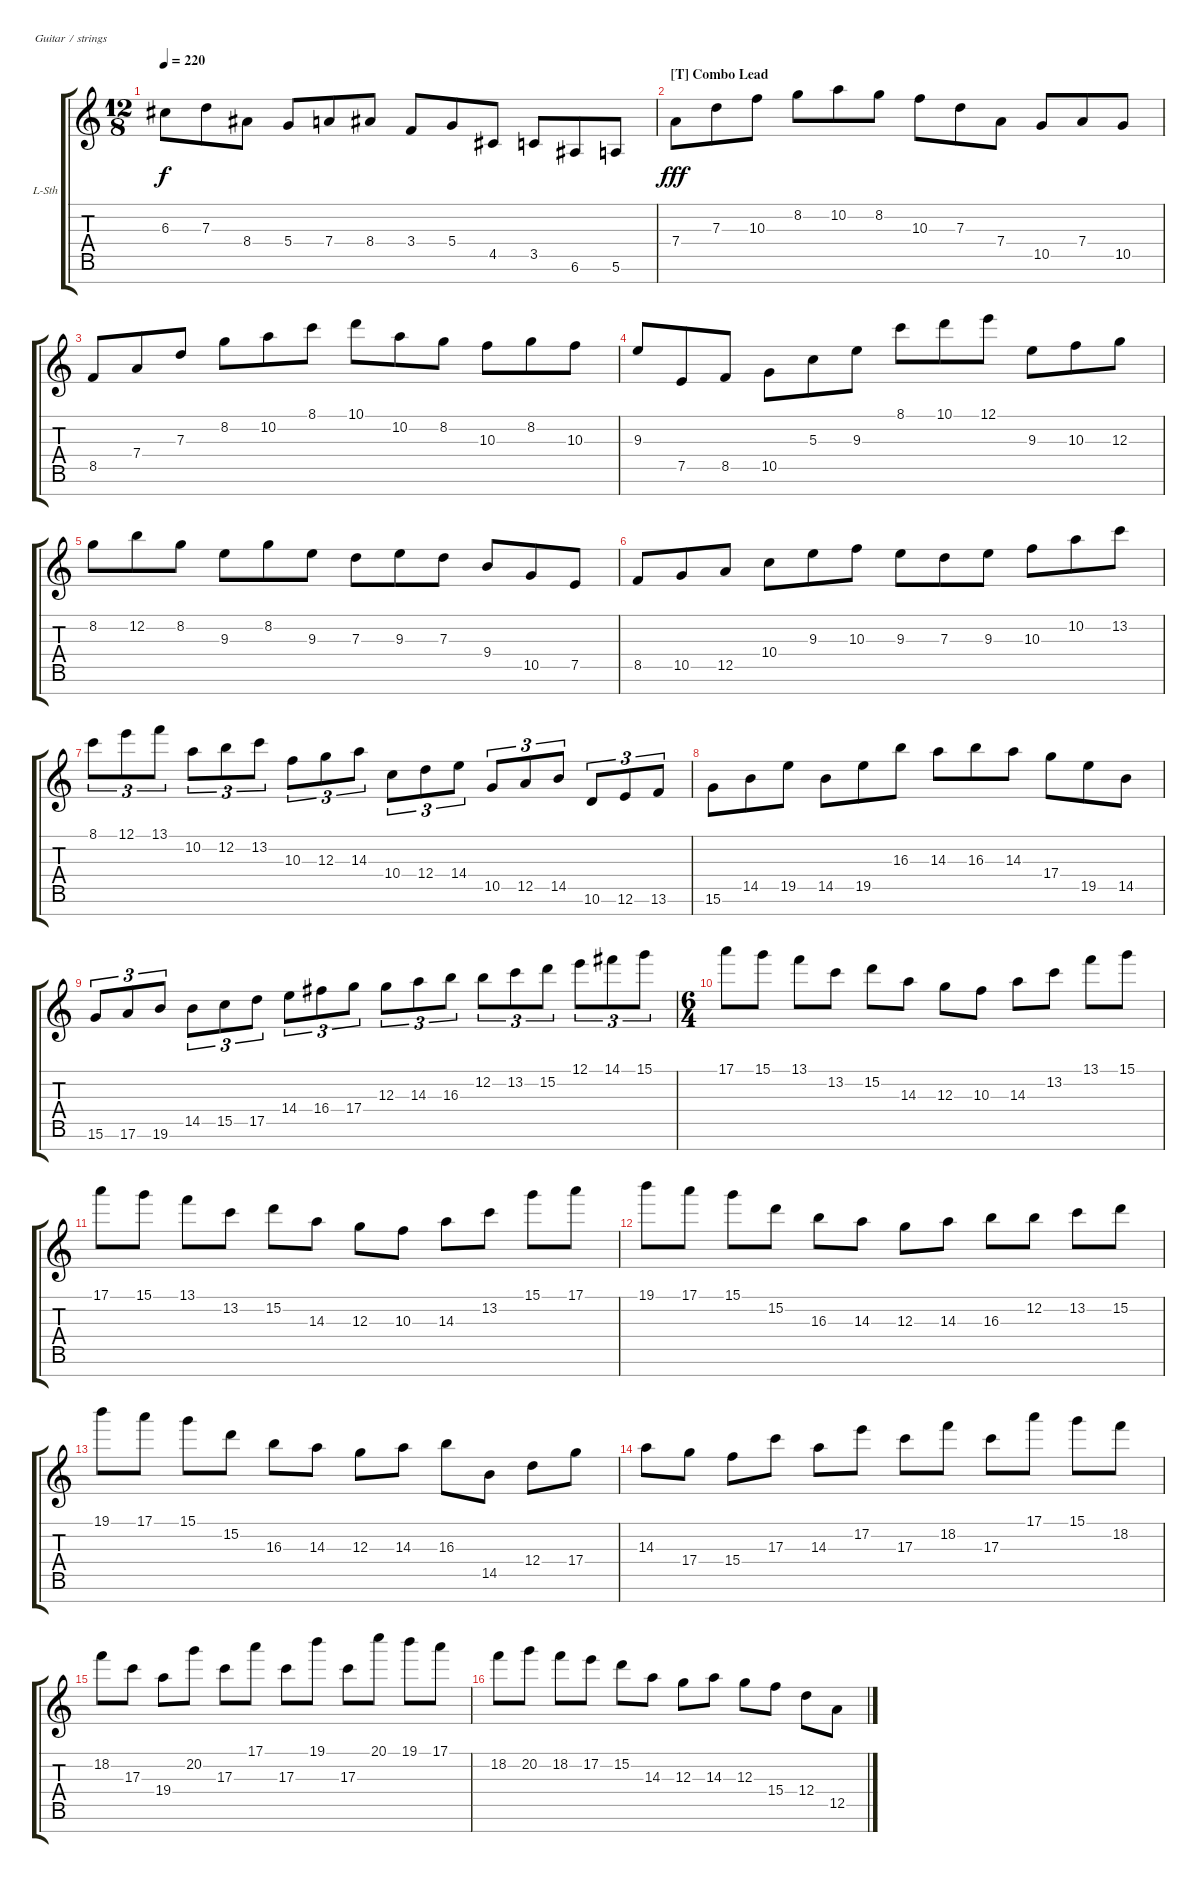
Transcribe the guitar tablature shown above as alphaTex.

\defaultSystemsLayout 4
\bracketExtendMode groupsimilarinstruments
\firstSystemTrackNameOrientation horizontal
\otherSystemsTrackNameOrientation horizontal
\track ("Synthesizer" "L-Sth") {instrument electricguitarclean}
\staff {score tabs}
\tuning (E4 B3 G3 D3 A2 E2 B1)
\ts (12 8)
\tempo 220
\clef g2
\ks c
6.3.8{dy f} 7.3.8 8.4.8 5.4.8 7.4.8 8.4.8 3.4.8 5.4.8 4.5.8 3.5.8 6.6.8 5.6.8 |
\section ("T" "Combo Lead")
7.4.8{dy fff} 7.3.8 10.3.8 8.2.8 10.2.8 8.2.8 10.3.8 7.3.8 7.4.8 10.5.8 7.4.8 10.5.8 |
8.5.8 7.4.8 7.3.8 8.2.8 10.2.8 8.1.8 10.1.8 10.2.8 8.2.8 10.3.8 8.2.8 10.3.8 |
9.3.8 7.5.8 8.5.8 10.5.8 5.3.8 9.3.8 8.1.8 10.1.8 12.1.8 9.3.8 10.3.8 12.3.8 |
8.2.8 12.2.8 8.2.8 9.3.8 8.2.8 9.3.8 7.3.8 9.3.8 7.3.8 9.4.8 10.5.8 7.5.8 |
8.5.8 10.5.8 12.5.8 10.4.8 9.3.8 10.3.8 9.3.8 7.3.8 9.3.8 10.3.8 10.2.8 13.2.8 |
8.1.8{tu (3 2)} 12.1.8{tu (3 2)} 13.1.8{tu (3 2)} 10.2.8{tu (3 2)} 12.2.8{tu (3 2)} 13.2.8{tu (3 2)} 10.3.8{tu (3 2)} 12.3.8{tu (3 2)} 14.3.8{tu (3 2)} 10.4.8{tu (3 2)} 12.4.8{tu (3 2)} 14.4.8{tu (3 2)} 10.5.8{tu (3 2)} 12.5.8{tu (3 2)} 14.5.8{tu (3 2)} 10.6.8{tu (3 2)} 12.6.8{tu (3 2)} 13.6.8{tu (3 2)} |
15.6.8 14.5.8 19.5.8 14.5.8 19.5.8 16.3.8 14.3.8 16.3.8 14.3.8 17.4.8 19.5.8 14.5.8 |
15.6.8{tu (3 2)} 17.6.8{tu (3 2)} 19.6.8{tu (3 2)} 14.5.8{tu (3 2)} 15.5.8{tu (3 2)} 17.5.8{tu (3 2)} 14.4.8{tu (3 2)} 16.4.8{tu (3 2)} 17.4.8{tu (3 2)} 12.3.8{tu (3 2)} 14.3.8{tu (3 2)} 16.3.8{tu (3 2)} 12.2.8{tu (3 2)} 13.2.8{tu (3 2)} 15.2.8{tu (3 2)} 12.1.8{tu (3 2)} 14.1.8{tu (3 2)} 15.1.8{tu (3 2)} |
\ts (6 4)
17.1.8 15.1.8 13.1.8 13.2.8 15.2.8 14.3.8 12.3.8 10.3.8 14.3.8 13.2.8 13.1.8 15.1.8 |
17.1.8 15.1.8 13.1.8 13.2.8 15.2.8 14.3.8 12.3.8 10.3.8 14.3.8 13.2.8 15.1.8 17.1.8 |
19.1.8 17.1.8 15.1.8 15.2.8 16.3.8 14.3.8 12.3.8 14.3.8 16.3.8 12.2.8 13.2.8 15.2.8 |
19.1.8 17.1.8 15.1.8 15.2.8 16.3.8 14.3.8 12.3.8 14.3.8 16.3.8 14.5.8 12.4.8 17.4.8 |
14.3.8 17.4.8 15.4.8 17.3.8 14.3.8 17.2.8 17.3.8 18.2.8 17.3.8 17.1.8 15.1.8 18.2.8 |
18.2.8 17.3.8 19.4.8 20.2.8 17.3.8 17.1.8 17.3.8 19.1.8 17.3.8 20.1.8 19.1.8 17.1.8 |
18.2.8 20.2.8 18.2.8 17.2.8 15.2.8 14.3.8 12.3.8 14.3.8 12.3.8 15.4.8 12.4.8 12.5.8
